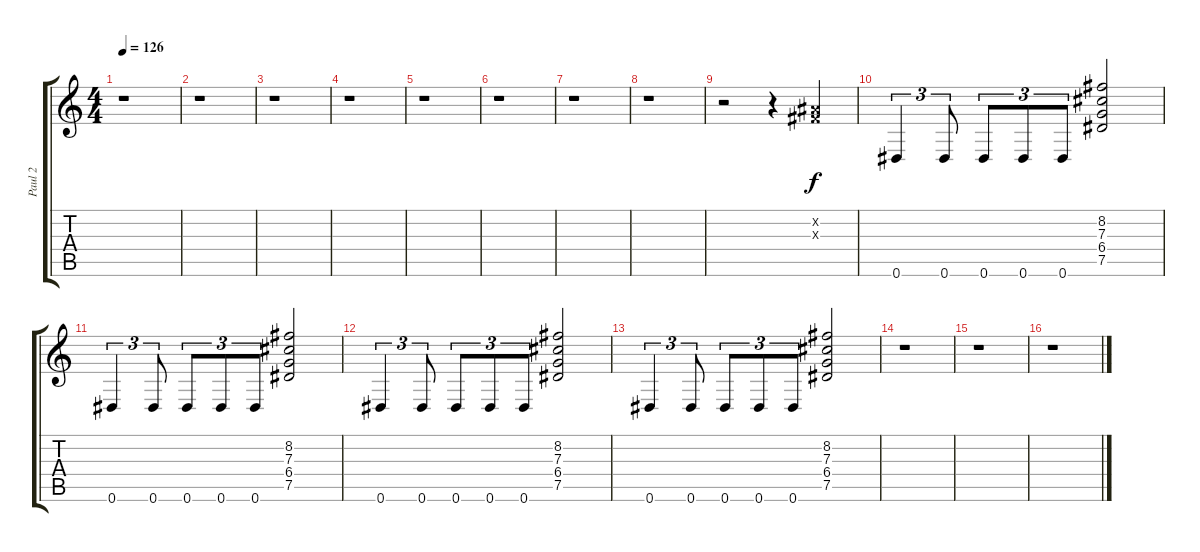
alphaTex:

\track ("Paul 2" "Paul 2") {instrument distortionguitar}
\staff {score tabs}
\tuning (Eb4 Bb3 Gb3 Db3 Ab2 Eb2) {hide}
\ts (4 4)
\tempo 126
\clef g2
\ks c
r.1{dy f} |
r.1 |
r.1 |
r.1 |
r.1 |
r.1 |
r.1 |
r.1 |
r.2 r.4 (0.2{x} 0.3{x}).4 |
0.6.4{tu (3 2)} 0.6.8{tu (3 2)} 0.6.8{tu (3 2)} 0.6.8{tu (3 2)} 0.6.8{tu (3 2)} (8.2 7.3 6.4 7.5).2 |
0.6.4{tu (3 2)} 0.6.8{tu (3 2)} 0.6.8{tu (3 2)} 0.6.8{tu (3 2)} 0.6.8{tu (3 2)} (8.2 7.3 6.4 7.5).2 |
0.6.4{tu (3 2)} 0.6.8{tu (3 2)} 0.6.8{tu (3 2)} 0.6.8{tu (3 2)} 0.6.8{tu (3 2)} (8.2 7.3 6.4 7.5).2 |
0.6.4{tu (3 2)} 0.6.8{tu (3 2)} 0.6.8{tu (3 2)} 0.6.8{tu (3 2)} 0.6.8{tu (3 2)} (8.2 7.3 6.4 7.5).2 |
r.1 |
r.1 |
r.1
